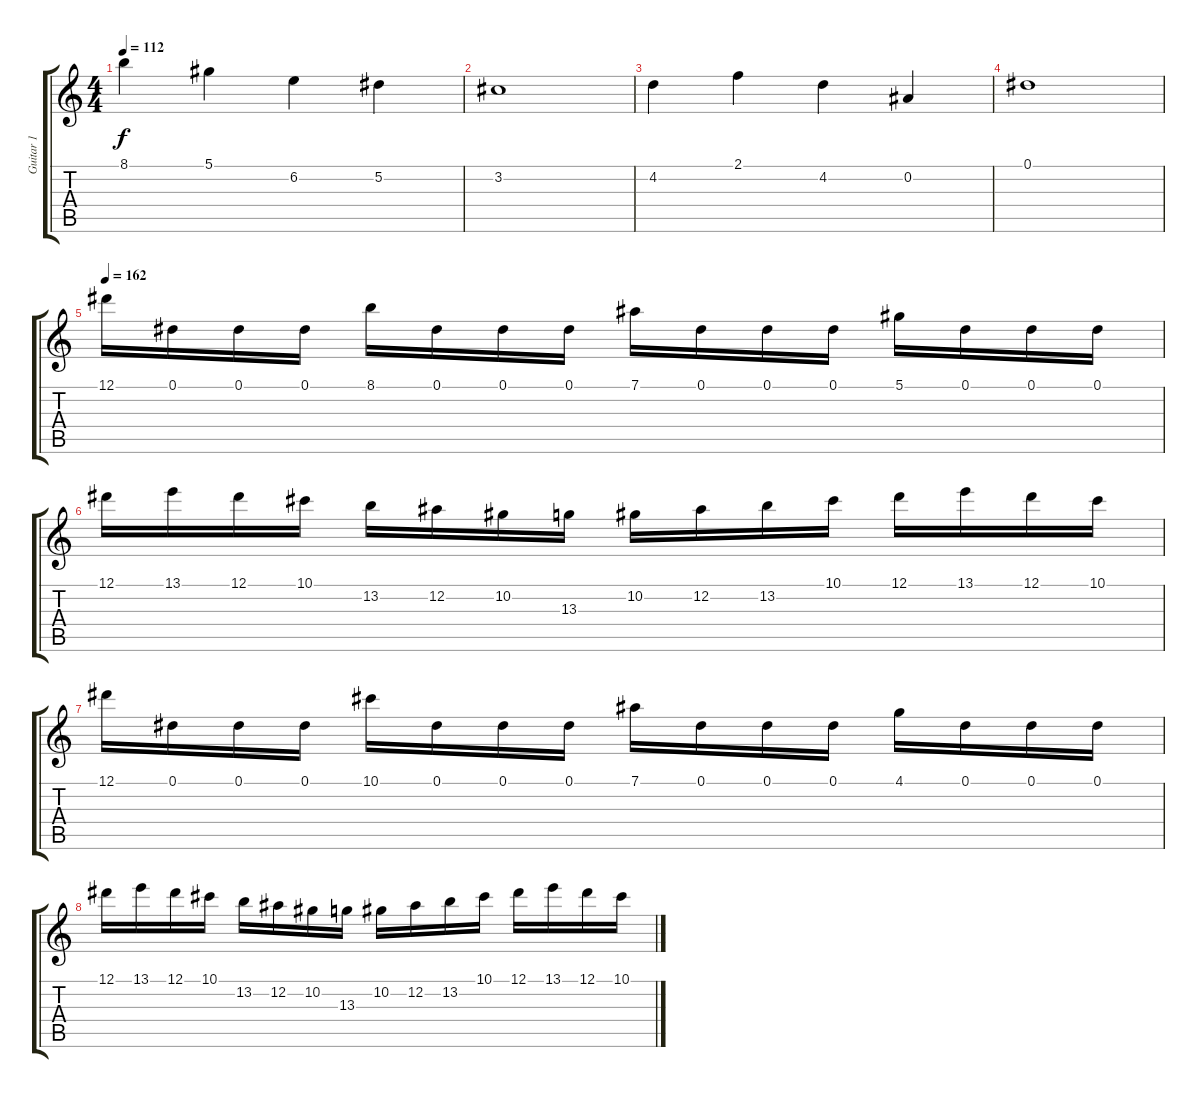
\track ("Guitar 1" "Guitar 1") {instrument distortionguitar}
\staff {score tabs}
\tuning (Eb4 Bb3 Gb3 Db3 Ab2 Eb2) {hide}
\ts (4 4)
\tempo 112
\clef g2
\ks c
8.1.4{dy f} 5.1.4 6.2.4 5.2.4 |
3.2.1 |
4.2.4 2.1.4 4.2.4 0.2.4 |
0.1.1 |
\tempo 162
12.1.16{balance 15} 0.1.16 0.1.16 0.1.16 8.1.16 0.1.16 0.1.16 0.1.16 7.1.16 0.1.16 0.1.16 0.1.16 5.1.16 0.1.16 0.1.16 0.1.16 |
12.1.16 13.1.16 12.1.16 10.1.16 13.2.16 12.2.16 10.2.16 13.3.16 10.2.16 12.2.16 13.2.16 10.1.16 12.1.16 13.1.16 12.1.16 10.1.16 |
12.1.16 0.1.16 0.1.16 0.1.16 10.1.16 0.1.16 0.1.16 0.1.16 7.1.16 0.1.16 0.1.16 0.1.16 4.1.16 0.1.16 0.1.16 0.1.16 |
12.1.16 13.1.16 12.1.16 10.1.16 13.2.16 12.2.16 10.2.16 13.3.16 10.2.16 12.2.16 13.2.16 10.1.16 12.1.16 13.1.16 12.1.16 10.1.16
